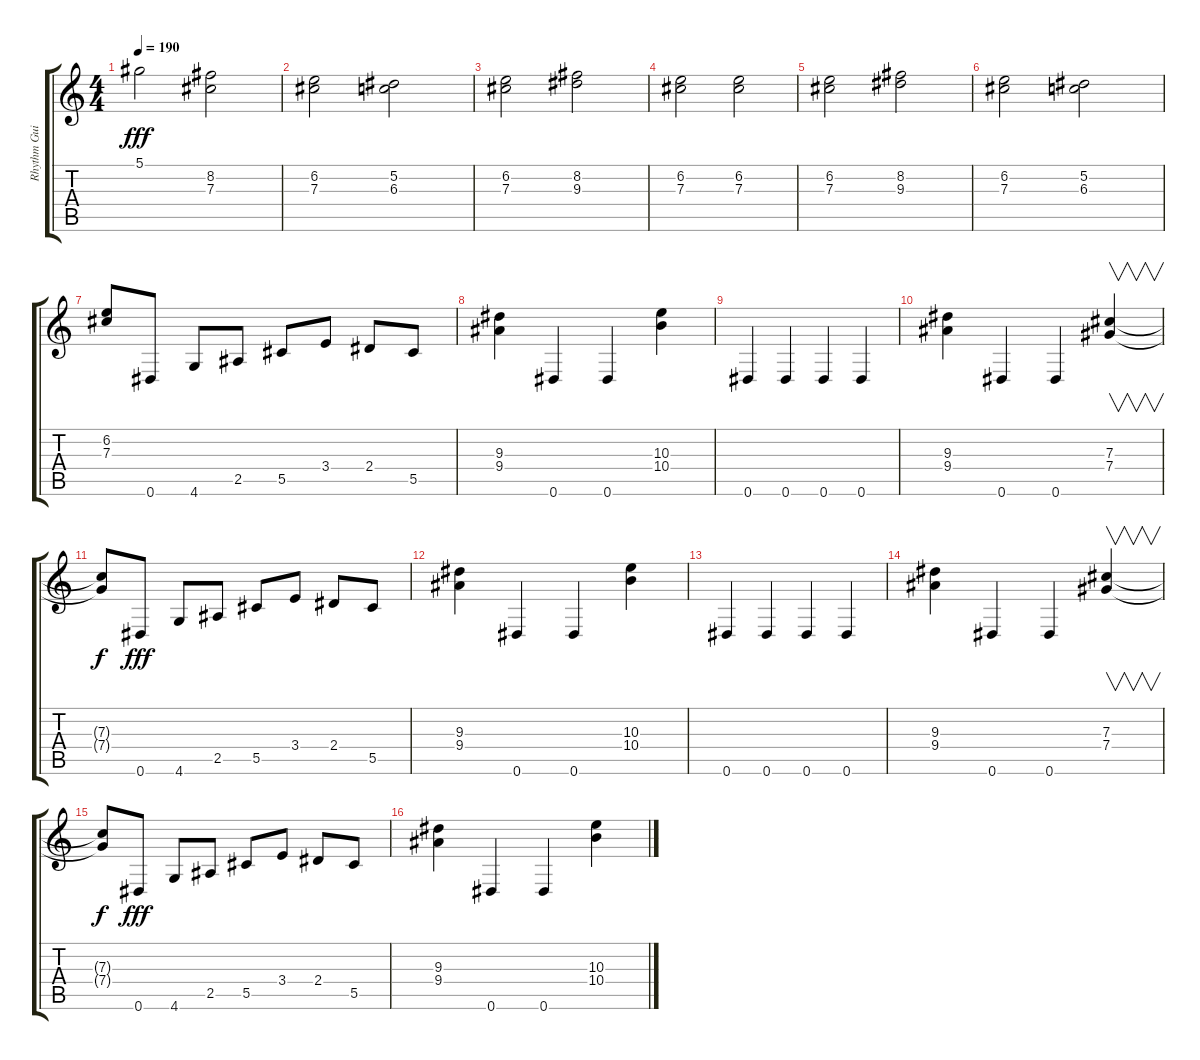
\track ("Rhythm Guitar" "Rhythm Gui") {instrument overdrivenguitar}
\staff {score tabs}
\tuning (Eb4 Bb3 Gb3 Db3 Ab2 Eb2) {hide}
\ts (4 4)
\tempo 190
\clef g2
\ks c
5.1.2{dy fff} (8.2 7.3).2 |
(6.2 7.3).2 (5.2 6.3).2 |
(6.2 7.3).2 (8.2 9.3).2 |
(6.2 7.3).2 (6.2 7.3).2 |
(6.2 7.3).2 (8.2 9.3).2 |
(6.2 7.3).2 (5.2 6.3).2 |
(6.2 7.3).8 0.6.8 4.6.8 2.5.8 5.5.8 3.4.8 2.4.8 5.5.8 |
(9.3 9.4).4 0.6.4 0.6.4 (10.3 10.4).4 |
0.6.4 0.6.4 0.6.4 0.6.4 |
(9.3 9.4).4 0.6.4 0.6.4 (7.3 7.4).4{v} |
(7.3{t} 7.4{t}).8{dy f} 0.6.8{dy fff} 4.6.8 2.5.8 5.5.8 3.4.8 2.4.8 5.5.8 |
(9.3 9.4).4 0.6.4 0.6.4 (10.3 10.4).4 |
0.6.4 0.6.4 0.6.4 0.6.4 |
(9.3 9.4).4 0.6.4 0.6.4 (7.3 7.4).4{v} |
(7.3{t} 7.4{t}).8{dy f} 0.6.8{dy fff} 4.6.8 2.5.8 5.5.8 3.4.8 2.4.8 5.5.8 |
(9.3 9.4).4 0.6.4 0.6.4 (10.3 10.4).4
